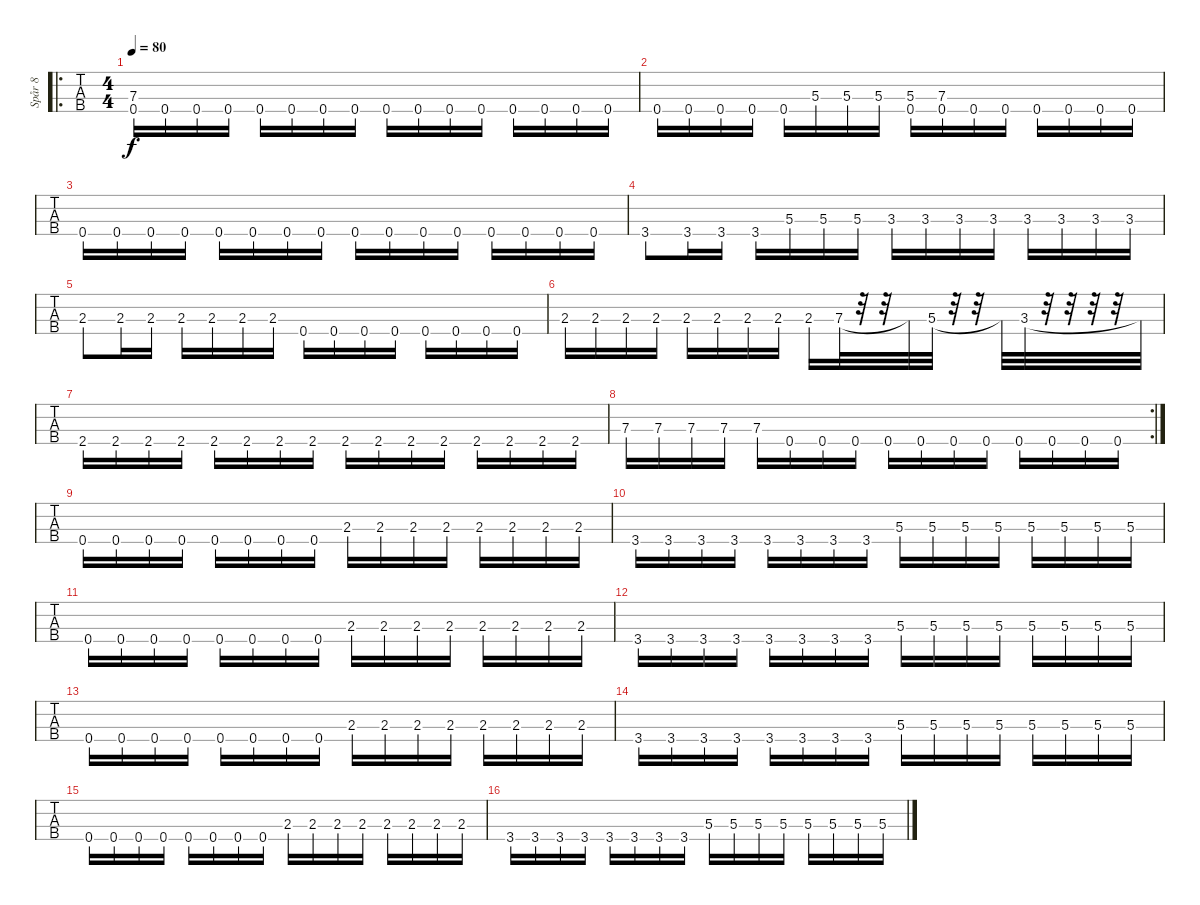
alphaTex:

\track ("Spår 8" "Spår 8") {instrument electricbassfinger}
\staff {tabs}
\tuning (G2 D2 A1 E1) {hide}
\ro
\ts (4 4)
\tempo 80
\clef f4
\ks c
(7.3 0.4).16{dy f} 0.4.16 0.4.16 0.4.16 0.4.16 0.4.16 0.4.16 0.4.16 0.4.16 0.4.16 0.4.16 0.4.16 0.4.16 0.4.16 0.4.16 0.4.16 |
0.4.16 0.4.16 0.4.16 0.4.16 0.4.16 5.3.16 5.3.16 5.3.16 (5.3 0.4).16 (7.3 0.4).16 0.4.16 0.4.16 0.4.16 0.4.16 0.4.16 0.4.16 |
0.4.16 0.4.16 0.4.16 0.4.16 0.4.16 0.4.16 0.4.16 0.4.16 0.4.16 0.4.16 0.4.16 0.4.16 0.4.16 0.4.16 0.4.16 0.4.16 |
3.4.8 3.4.16 3.4.16 3.4.16 5.3.16 5.3.16 5.3.16 3.3.16 3.3.16 3.3.16 3.3.16 3.3.16 3.3.16 3.3.16 3.3.16 |
2.3.8 2.3.16 2.3.16 2.3.16 2.3.16 2.3.16 2.3.16 0.4.16 0.4.16 0.4.16 0.4.16 0.4.16 0.4.16 0.4.16 0.4.16 |
2.3.16 2.3.16 2.3.16 2.3.16 2.3.16 2.3.16 2.3.16 2.3.16 2.3.16 7.3.32 r.32 r.32 7.3{t}.32 5.3.32 r.32 r.32 5.3{t}.32 3.3.32 r.32 r.32 r.32 r.32 3.3{t}.32 |
2.4.16 2.4.16 2.4.16 2.4.16 2.4.16 2.4.16 2.4.16 2.4.16 2.4.16 2.4.16 2.4.16 2.4.16 2.4.16 2.4.16 2.4.16 2.4.16 |
\rc 2
7.3.16 7.3.16 7.3.16 7.3.16 7.3.16 0.4.16 0.4.16 0.4.16 0.4.16 0.4.16 0.4.16 0.4.16 0.4.16 0.4.16 0.4.16 0.4.16 |
0.4.16 0.4.16 0.4.16 0.4.16 0.4.16 0.4.16 0.4.16 0.4.16 2.3.16 2.3.16 2.3.16 2.3.16 2.3.16 2.3.16 2.3.16 2.3.16 |
3.4.16 3.4.16 3.4.16 3.4.16 3.4.16 3.4.16 3.4.16 3.4.16 5.3.16 5.3.16 5.3.16 5.3.16 5.3.16 5.3.16 5.3.16 5.3.16 |
0.4.16 0.4.16 0.4.16 0.4.16 0.4.16 0.4.16 0.4.16 0.4.16 2.3.16 2.3.16 2.3.16 2.3.16 2.3.16 2.3.16 2.3.16 2.3.16 |
3.4.16 3.4.16 3.4.16 3.4.16 3.4.16 3.4.16 3.4.16 3.4.16 5.3.16 5.3.16 5.3.16 5.3.16 5.3.16 5.3.16 5.3.16 5.3.16 |
0.4.16 0.4.16 0.4.16 0.4.16 0.4.16 0.4.16 0.4.16 0.4.16 2.3.16 2.3.16 2.3.16 2.3.16 2.3.16 2.3.16 2.3.16 2.3.16 |
3.4.16 3.4.16 3.4.16 3.4.16 3.4.16 3.4.16 3.4.16 3.4.16 5.3.16 5.3.16 5.3.16 5.3.16 5.3.16 5.3.16 5.3.16 5.3.16 |
0.4.16 0.4.16 0.4.16 0.4.16 0.4.16 0.4.16 0.4.16 0.4.16 2.3.16 2.3.16 2.3.16 2.3.16 2.3.16 2.3.16 2.3.16 2.3.16 |
3.4.16 3.4.16 3.4.16 3.4.16 3.4.16 3.4.16 3.4.16 3.4.16 5.3.16 5.3.16 5.3.16 5.3.16 5.3.16 5.3.16 5.3.16 5.3.16
